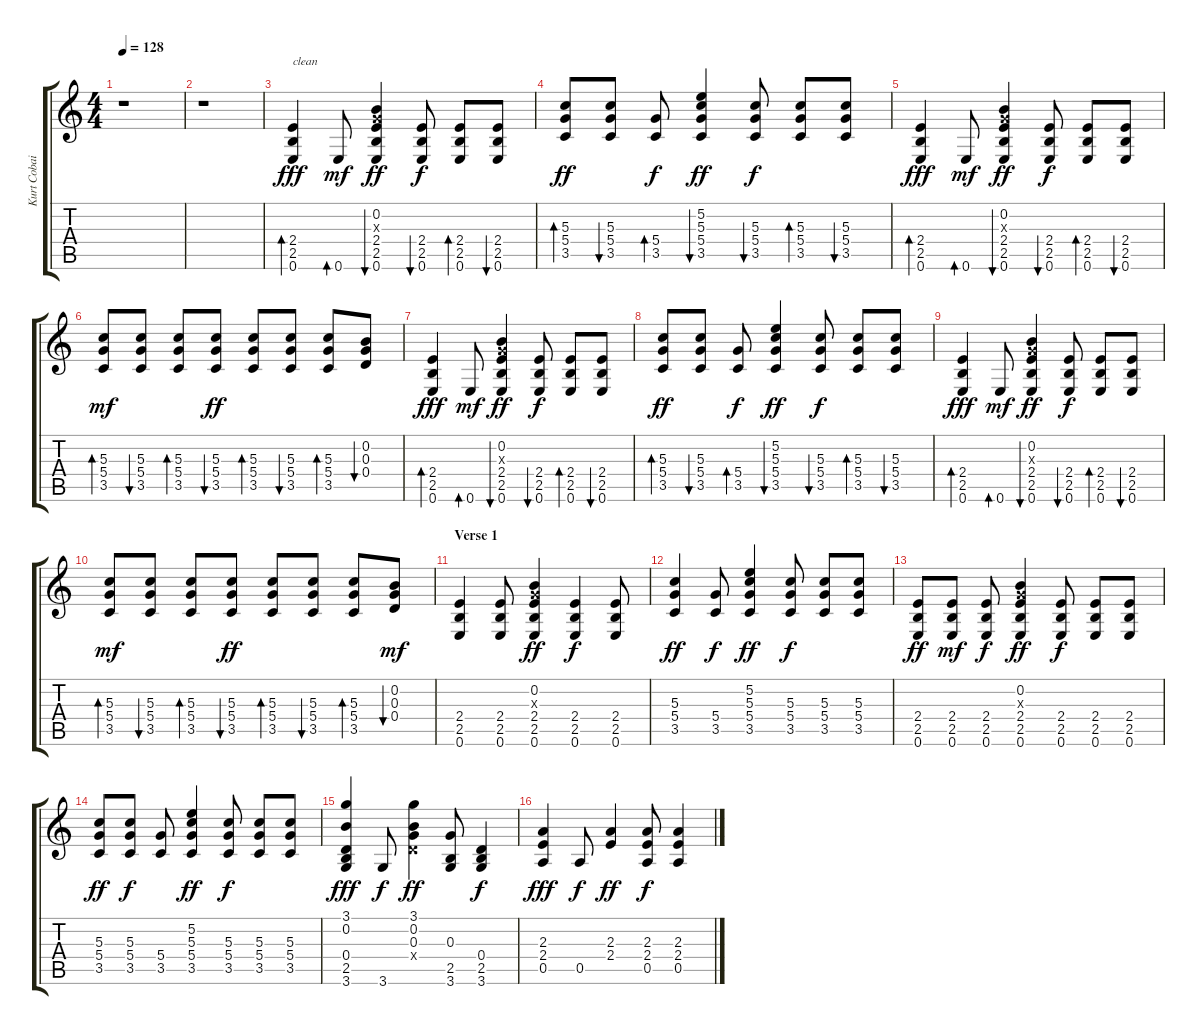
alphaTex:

\track ("Kurt Cobain" "Kurt Cobai") {instrument electricguitarclean}
\staff {score tabs}
\tuning (E4 B3 G3 D3 A2 E2) {hide}
\ts (4 4)
\tempo 128
\clef g2
\ks c
r.1{dy fff instrument electricguitarclean} |
r.1 |
(2.4 2.5 0.6).4{bd 60 txt "clean"} 0.6.8{bd 60 dy mf} (0.2 0.3{x} 2.4 2.5 0.6).4{bu 60 dy ff} (2.4 2.5 0.6).8{bu 60 dy f} (2.4 2.5 0.6).8{bd 60} (2.4 2.5 0.6).8{bu 60} |
(5.3 5.4 3.5).8{bd 60 dy ff} (5.3 5.4 3.5).8{bu 60} (5.4 3.5).8{bd 60 dy f} (5.2 5.3 5.4 3.5).4{bu 60 dy ff} (5.3 5.4 3.5).8{bu 60 dy f} (5.3 5.4 3.5).8{bd 60} (5.3 5.4 3.5).8{bu 60} |
(2.4 2.5 0.6).4{bd 60 dy fff} 0.6.8{bd 60 dy mf} (0.2 0.3{x} 2.4 2.5 0.6).4{bu 60 dy ff} (2.4 2.5 0.6).8{bu 60 dy f} (2.4 2.5 0.6).8{bd 60} (2.4 2.5 0.6).8{bu 60} |
(5.3 5.4 3.5).8{bd 60 dy mf} (5.3 5.4 3.5).8{bu 60} (5.3 5.4 3.5).8{bd 60} (5.3 5.4 3.5).8{bu 60 dy ff} (5.3 5.4 3.5).8{bd 60} (5.3 5.4 3.5).8{bu 60} (5.3 5.4 3.5).8{bd 60} (0.2 0.3 0.4).8{bu 60} |
(2.4 2.5 0.6).4{bd 60 dy fff} 0.6.8{bd 60 dy mf} (0.2 0.3{x} 2.4 2.5 0.6).4{bu 60 dy ff} (2.4 2.5 0.6).8{bu 60 dy f} (2.4 2.5 0.6).8{bd 60} (2.4 2.5 0.6).8{bu 60} |
(5.3 5.4 3.5).8{bd 60 dy ff} (5.3 5.4 3.5).8{bu 60} (5.4 3.5).8{bd 60 dy f} (5.2 5.3 5.4 3.5).4{bu 60 dy ff} (5.3 5.4 3.5).8{bu 60 dy f} (5.3 5.4 3.5).8{bd 60} (5.3 5.4 3.5).8{bu 60} |
(2.4 2.5 0.6).4{bd 60 dy fff} 0.6.8{bd 60 dy mf} (0.2 0.3{x} 2.4 2.5 0.6).4{bu 60 dy ff} (2.4 2.5 0.6).8{bu 60 dy f} (2.4 2.5 0.6).8{bd 60} (2.4 2.5 0.6).8{bu 60} |
(5.3 5.4 3.5).8{bd 60 dy mf} (5.3 5.4 3.5).8{bu 60} (5.3 5.4 3.5).8{bd 60} (5.3 5.4 3.5).8{bu 60 dy ff} (5.3 5.4 3.5).8{bd 60} (5.3 5.4 3.5).8{bu 60} (5.3 5.4 3.5).8{bd 60} (0.2 0.3 0.4).8{bu 60 dy mf} |
\section ("" "Verse 1")
(2.4 2.5 0.6).4 (2.4 2.5 0.6).8 (0.2 0.3{x} 2.4 2.5 0.6).4{dy ff} (2.4 2.5 0.6).4{dy f} (2.4 2.5 0.6).8 |
(5.3 5.4 3.5).4{dy ff} (5.4 3.5).8{dy f} (5.2 5.3 5.4 3.5).4{dy ff} (5.3 5.4 3.5).8{dy f} (5.3 5.4 3.5).8 (5.3 5.4 3.5).8 |
(2.4 2.5 0.6).8{dy ff} (2.4 2.5 0.6).8{dy mf} (2.4 2.5 0.6).8{dy f} (0.2 0.3{x} 2.4 2.5 0.6).4{dy ff} (2.4 2.5 0.6).8{dy f} (2.4 2.5 0.6).8 (2.4 2.5 0.6).8 |
(5.3 5.4 3.5).8{dy ff} (5.3 5.4 3.5).8{dy f} (5.4 3.5).8 (5.2 5.3 5.4 3.5).4{dy ff} (5.3 5.4 3.5).8{dy f} (5.3 5.4 3.5).8 (5.3 5.4 3.5).8 |
(3.1 0.2 0.4 2.5 3.6).4{dy fff} 3.6.8{dy f} (3.1 0.2 0.3 0.4{x}).4{dy ff} (0.3 2.5 3.6).8 (0.4 2.5 3.6).4{dy f} |
(2.3 2.4 0.5).4{dy fff} 0.5.8{dy f} (2.3 2.4).4{dy ff} (2.3 2.4 0.5).8{dy f} (2.3 2.4 0.5).4
